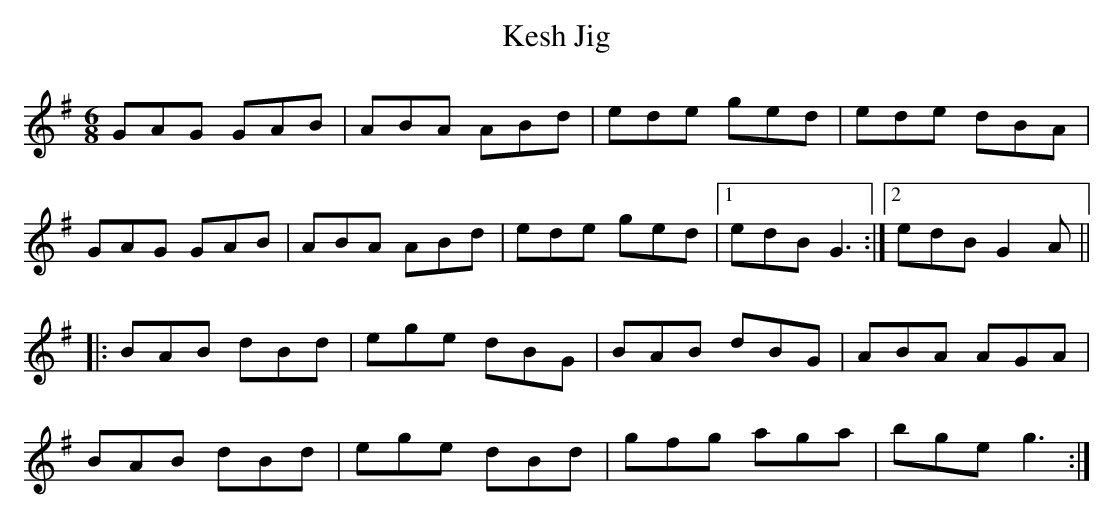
X:1
T:Kesh Jig
M:6/8
L:1/8
K:G
GAG GAB|ABA ABd|ede ged|ede dBA|
GAG GAB|ABA ABd|ede ged|1edB G3:|2edB G2A||:
BAB dBd|ege dBG|BAB dBG|ABA AGA|
BAB dBd|ege dBd|gfg aga |bge g3:|
